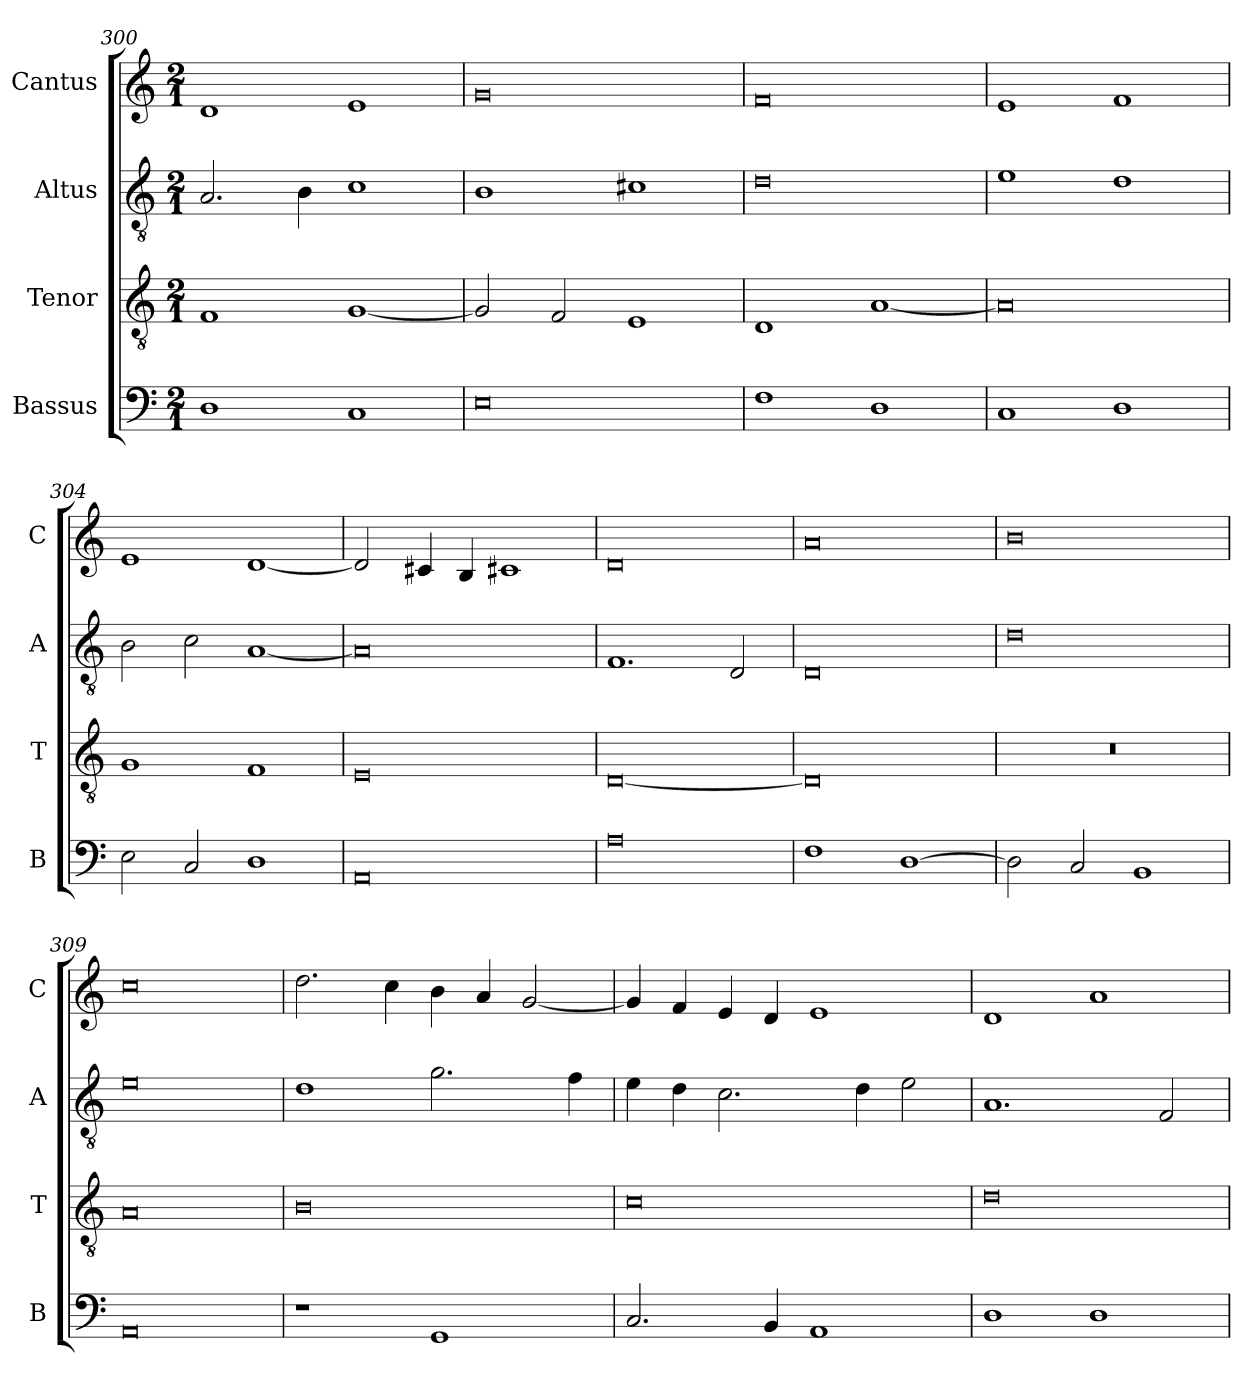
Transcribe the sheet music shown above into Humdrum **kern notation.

**kern	**kern	**kern	**kern
*part4	*part3	*part2	*part1
*staff4	*staff3	*staff2	*staff1
*I"Bassus	*I"Tenor	*I"Altus	*I"Cantus
*I'B	*I'T	*I'A	*I'C
*clefF4	*clefGv2	*clefGv2	*clefG2
*k[]	*k[]	*k[]	*k[]
*M2/1	*M2/1	*M2/1	*M2/1
=300	=300	=300	=300
1D	1F	2.A	1d
.	.	4B	.
1C	[1G	1c	1e
=301	=301	=301	=301
0E	2G]	1B	0g
.	2F	.	.
.	1E	1c#X	.
=302	=302	=302	=302
1F	1D	0d	0f
1D	[1A	.	.
=303	=303	=303	=303
1C	0A]	1e	1e
1D	.	1d	1f
=304	=304	=304	=304
2E	1G	2B	1e
2C	.	2c	.
1D	1F	[1A	[1d
=305	=305	=305	=305
0AA	0E	0A]	2d]
.	.	.	4c#X
.	.	.	4B
.	.	.	1c#X
=306	=306	=306	=306
0A	[0D	1.F	0d
.	.	2D	.
=307	=307	=307	=307
1F	0D]	0D	0a
[1D	.	.	.
=308	=308	=308	=308
2D]	0r	0d	0b
2C	.	.	.
1BB	.	.	.
=309	=309	=309	=309
0AA	0A	0e	0cc
=310	=310	=310	=310
1r	0B	1d	2.dd
.	.	.	4cc
1GG	.	2.g	4b
.	.	.	4a
.	.	.	[2g
.	.	4f	.
=311	=311	=311	=311
2.C	0c	4e	4g]
.	.	4d	4f
.	.	2.c	4e
4BB	.	.	4d
1AA	.	.	1e
.	.	4d	.
.	.	2e	.
=312	=312	=312	=312
1D	0d	1.A	1d
1D	.	.	1a
.	.	2F	.
=	=	=	=
*-	*-	*-	*-
